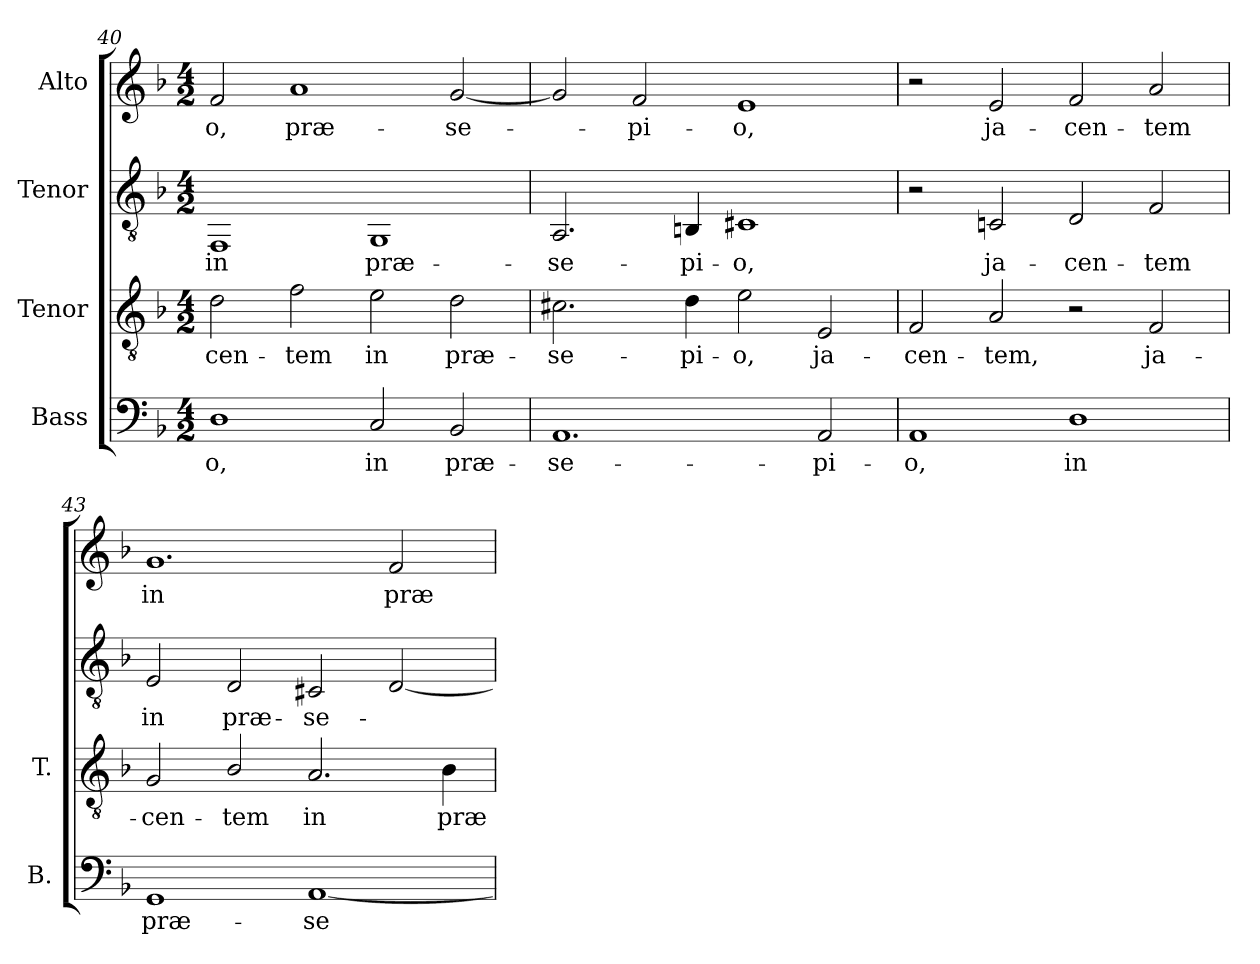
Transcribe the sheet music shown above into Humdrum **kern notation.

**kern	**text	**kern	**text	**kern	**text	**kern	**text
*part4	*part4	*part3	*part3	*part2	*part2	*part1	*part1
*staff4	*staff4	*staff3	*staff3	*staff2	*staff2	*staff1	*staff1
*I"Bass	*	*I"Tenor	*	*I"Tenor	*	*I"Alto	*
*I'B.	*	*I'T.	*	*	*	*	*
!!LO:PB:g=z
*clefF4	*	*clefGv2	*	*clefGv2	*	*clefG2	*
*	*	*ITrd7c12	*	*	*	*	*
*k[b-]	*	*k[b-]	*	*k[b-]	*	*k[b-]	*
*F:	*	*F:	*	*F:	*	*F:	*
*M4/2	*	*M4/2	*	*M4/2	*	*M4/2	*
=40	=40	=40	=40	=40	=40	=40	=40
!	!LO:LY:b:color=#000000	!	!	!	!	!	!
!	!	!	!LO:LY:b:color=#000000	!	!	!	!
!	!	!	!	!	!LO:LY:b:color=#000000	!	!
!	!	!	!	!	!	!	!LO:LY:b:color=#000000
1Di	-o,	2Di\	-cen-	1FFi	in	2fi/	-o,
!	!	!	!LO:LY:b:color=#000000	!	!	!	!
!	!	!	!	!	!	!	!LO:LY:b:color=#000000
.	.	2Fi\	-tem	.	.	1ai	præ-
!	!LO:LY:b:color=#000000	!	!	!	!	!	!
!	!	!	!LO:LY:b:color=#000000	!	!	!	!
!	!	!	!	!	!LO:LY:b:color=#000000	!	!
2Ci/	in	2Ei\	in	1GGi	præ-	.	.
!	!LO:LY:b:color=#000000	!	!	!	!	!	!
!	!	!	!LO:LY:b:color=#000000	!	!	!	!
!	!	!	!	!	!	!	!LO:LY:b:color=#000000
2BB-i/	præ-	2Di\	præ-	.	.	[2gi/	-se-
=41	=41	=41	=41	=41	=41	=41	=41
!	!LO:LY:b:color=#000000	!	!	!	!	!	!
!	!	!	!LO:LY:b:color=#000000	!	!	!	!
!	!	!	!	!	!LO:LY:b:color=#000000	!	!
1.AAi	-se-	2.C#Xi\	-se-	2.AAi/	-se-	2gi/]	.
!	!	!	!	!	!	!	!LO:LY:b:color=#000000
.	.	.	.	.	.	2fi/	-pi-
!	!	!	!LO:LY:b:color=#000000	!	!	!	!
!	!	!	!	!	!LO:LY:b:color=#000000	!	!
.	.	4Di\	-pi-	4BBni/	-pi-	.	.
!	!	!	!LO:LY:b:color=#000000	!	!	!	!
!	!	!	!	!	!LO:LY:b:color=#000000	!	!
!	!	!	!	!	!	!	!LO:LY:b:color=#000000
.	.	2Ei\	-o,	1C#Xi	-o,	1ei	-o,
!	!LO:LY:b:color=#000000	!	!	!	!	!	!
!	!	!	!LO:LY:b:color=#000000	!	!	!	!
2AAi/	-pi-	2EEi/	ja-	.	.	.	.
=42	=42	=42	=42	=42	=42	=42	=42
!	!LO:LY:b:color=#000000	!	!	!	!	!	!
!	!	!	!LO:LY:b:color=#000000	!	!	!	!
1AAi	-o,	2FFi/	-cen-	2r	.	2r	.
!	!	!	!LO:LY:b:color=#000000	!	!	!	!
!	!	!	!	!	!LO:LY:b:color=#000000	!	!
!	!	!	!	!	!	!	!LO:LY:b:color=#000000
.	.	2AAi/	-tem,	2Cni/	ja-	2ei/	ja-
!	!LO:LY:b:color=#000000	!	!	!	!	!	!
!	!	!	!	!	!LO:LY:b:color=#000000	!	!
!	!	!	!	!	!	!	!LO:LY:b:color=#000000
1Di	in	2r	.	2Di/	-cen-	2fi/	-cen-
!	!	!	!LO:LY:b:color=#000000	!	!	!	!
!	!	!	!	!	!LO:LY:b:color=#000000	!	!
!	!	!	!	!	!	!	!LO:LY:b:color=#000000
.	.	2FFi/	ja-	2Fi/	-tem	2ai/	-tem
=43	=43	=43	=43	=43	=43	=43	=43
!	!LO:LY:b:color=#000000	!	!	!	!	!	!
!	!	!	!LO:LY:b:color=#000000	!	!	!	!
!	!	!	!	!	!LO:LY:b:color=#000000	!	!
!	!	!	!	!	!	!	!LO:LY:b:color=#000000
1GGi	præ-	2GGi/	-cen-	2Ei/	in	1.gi	in
!	!	!	!LO:LY:b:color=#000000	!	!	!	!
!	!	!	!	!	!LO:LY:b:color=#000000	!	!
.	.	2BB-i/	-tem	2Di/	præ-	.	.
!	!LO:LY:b:color=#000000	!	!	!	!	!	!
!	!	!	!LO:LY:b:color=#000000	!	!	!	!
!	!	!	!	!	!LO:LY:b:color=#000000	!	!
[1AAi	-se-	2.AAi/	in	2C#Xi/	-se-	.	.
!	!	!	!	!	!	!	!LO:LY:b:color=#000000
.	.	.	.	[2Di/	.	2fi/	præ-
!	!	!	!LO:LY:b:color=#000000	!	!	!	!
.	.	4BB-i\	præ-	.	.	.	.
=	=	=	=	=	=	=	=
*-	*-	*-	*-	*-	*-	*-	*-
